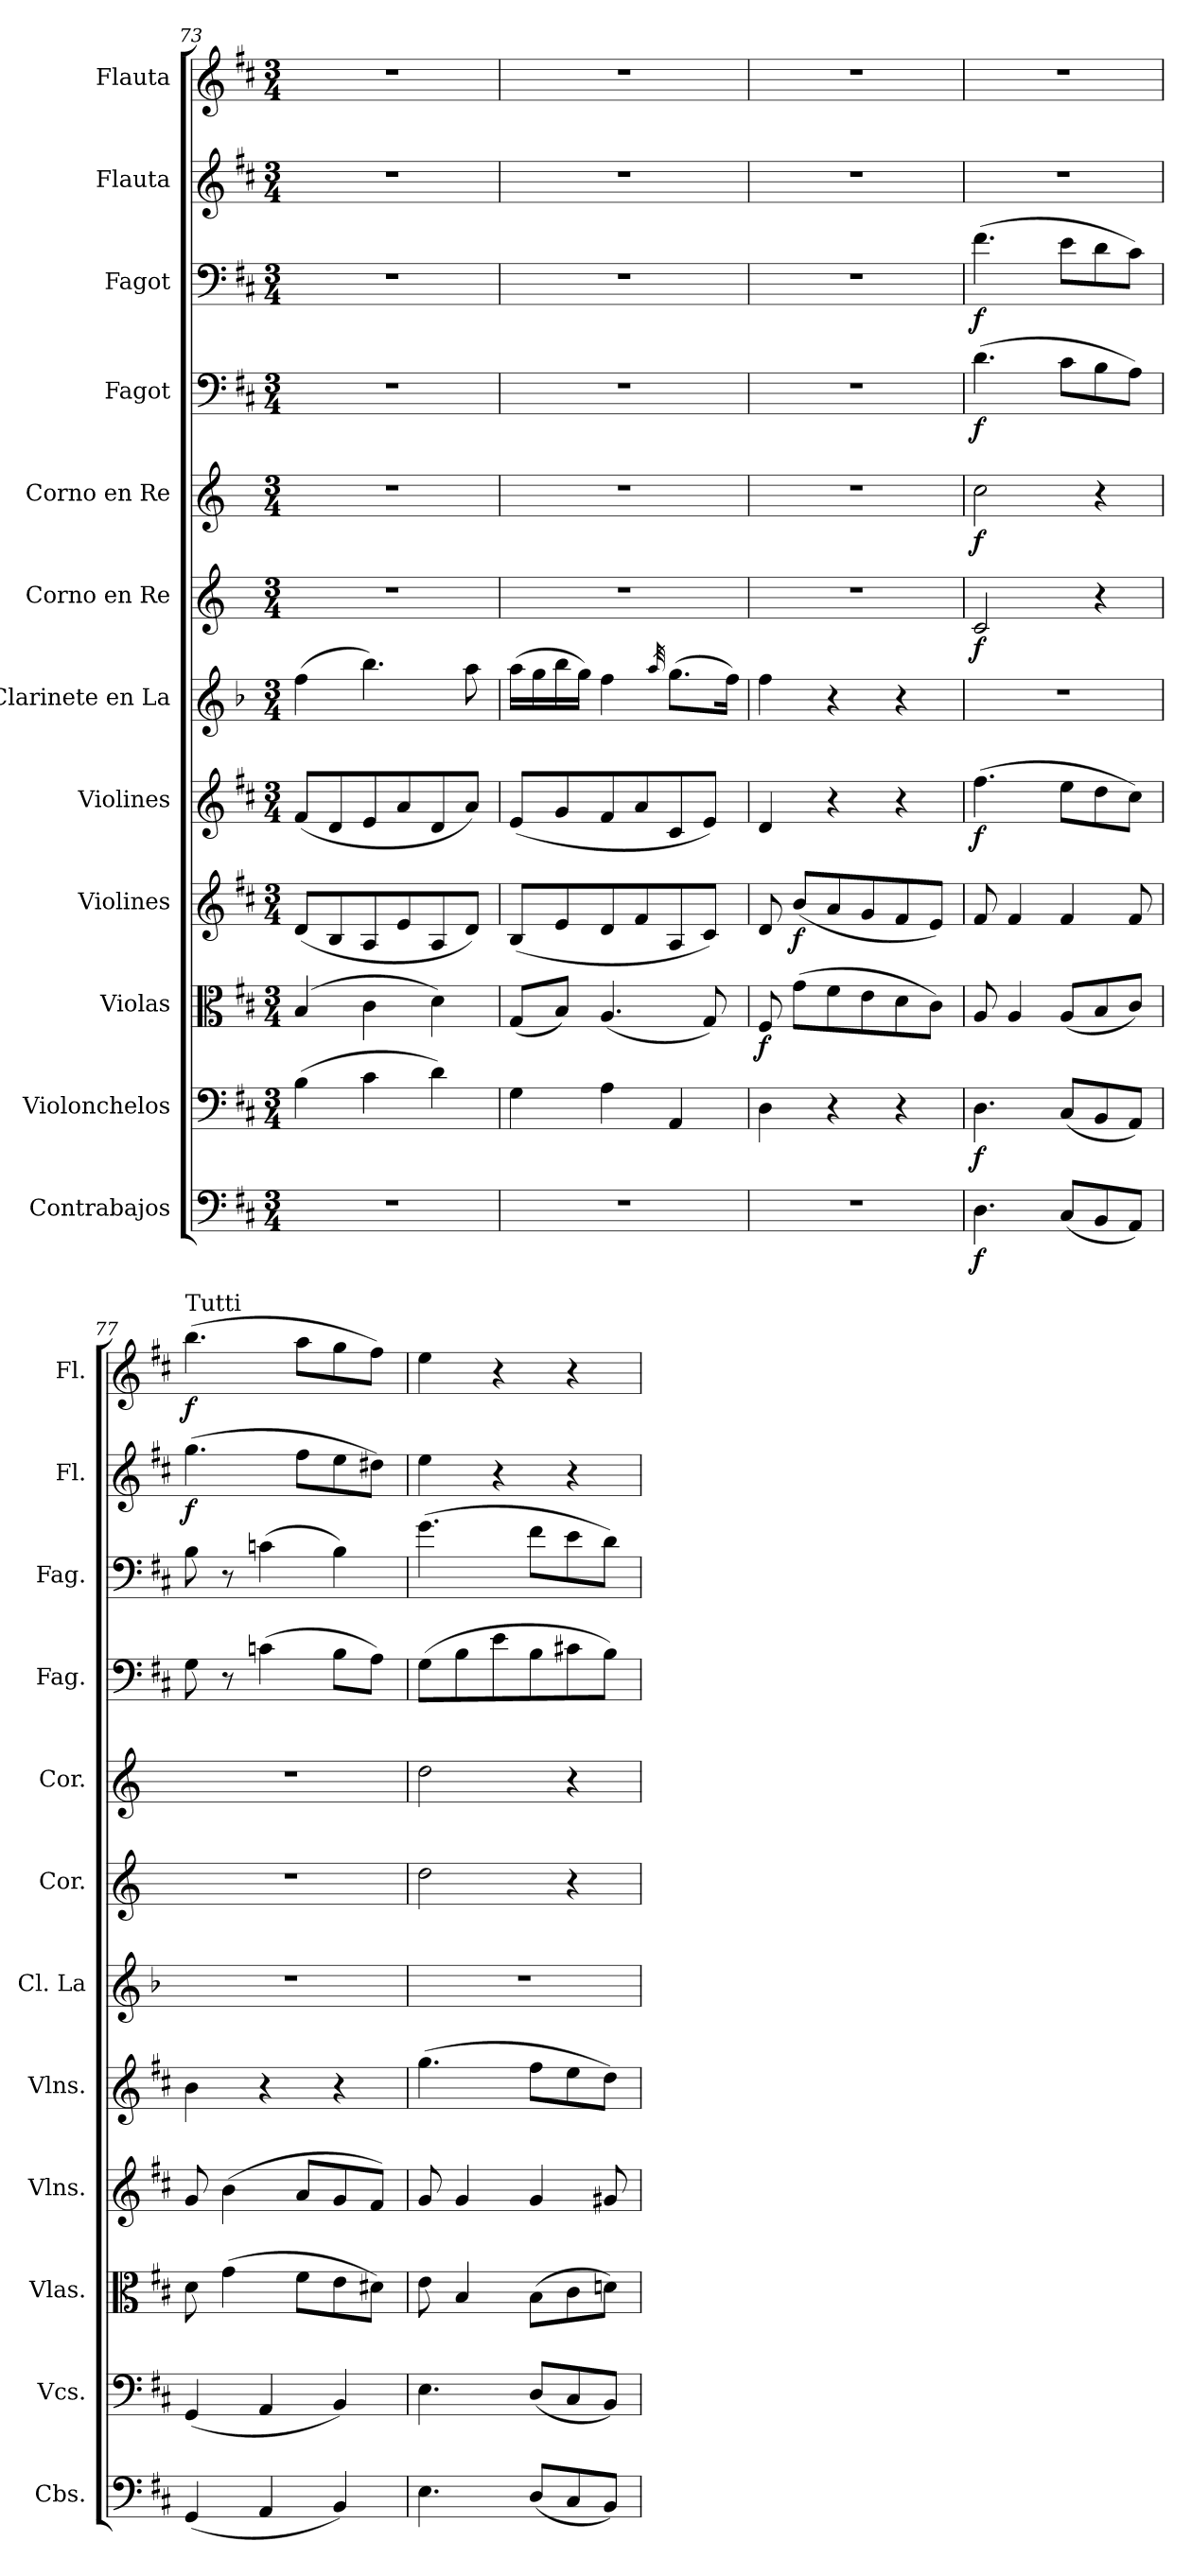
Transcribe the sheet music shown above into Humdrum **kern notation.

**kern	**dynam	**kern	**dynam	**kern	**dynam	**kern	**dynam	**kern	**dynam	**kern	**kern	**dynam	**kern	**dynam	**kern	**dynam	**kern	**dynam	**kern	**dynam	**kern	**dynam
*part12	*part12	*part11	*part11	*part10	*part10	*part9	*part9	*part8	*part8	*part7	*part6	*part6	*part5	*part5	*part4	*part4	*part3	*part3	*part2	*part2	*part1	*part1
*staff12	*staff12	*staff11	*staff11	*staff10	*staff10	*staff9	*staff9	*staff8	*staff8	*staff7	*staff6	*staff6	*staff5	*staff5	*staff4	*staff4	*staff3	*staff3	*staff2	*staff2	*staff1	*staff1
*I"Contrabajos	*	*I"Violonchelos	*	*I"Violas	*	*I"Violines	*	*I"Violines	*	*I"Clarinete en La	*I"Corno en Re	*	*I"Corno en Re	*	*I"Fagot	*	*I"Fagot	*	*I"Flauta	*	*I"Flauta	*
*I'Cbs.	*	*I'Vcs.	*	*I'Vlas.	*	*I'Vlns.	*	*I'Vlns.	*	*I'Cl. La	*I'Cor.	*	*I'Cor.	*	*I'Fag.	*	*I'Fag.	*	*I'Fl.	*	*I'Fl.	*
*clefF4	*	*clefF4	*	*clefC3	*	*clefG2	*	*clefG2	*	*clefG2	*clefG2	*	*clefG2	*	*clefF4	*	*clefF4	*	*clefG2	*	*clefG2	*
*ITrd7c12	*	*	*	*	*	*	*	*	*	*ITrd2c3	*ITrd6c10	*	*ITrd6c10	*	*	*	*	*	*	*	*	*
*k[f#c#]	*	*k[f#c#]	*	*k[f#c#]	*	*k[f#c#]	*	*k[f#c#]	*	*k[f#c#]	*k[f#c#]	*	*k[f#c#]	*	*k[f#c#]	*	*k[f#c#]	*	*k[f#c#]	*	*k[f#c#]	*
*M3/4	*	*M3/4	*	*M3/4	*	*M3/4	*	*M3/4	*	*M3/4	*M3/4	*	*M3/4	*	*M3/4	*	*M3/4	*	*M3/4	*	*M3/4	*
=73	=73	=73	=73	=73	=73	=73	=73	=73	=73	=73	=73	=73	=73	=73	=73	=73	=73	=73	=73	=73	=73	=73
2.r	.	(>4B\	.	(>4B/	.	(<8d/L	.	(<8f#/L	.	(>4dd\	2.r	.	2.r	.	2.r	.	2.r	.	2.r	.	2.r	.
.	.	.	.	.	.	8B/	.	8d/	.	.	.	.	.	.	.	.	.	.	.	.	.	.
.	.	4c#\	.	4c#\	.	8A/	.	8e/	.	4.gg\)	.	.	.	.	.	.	.	.	.	.	.	.
.	.	.	.	.	.	8e/	.	8a/	.	.	.	.	.	.	.	.	.	.	.	.	.	.
.	.	4d\)	.	4d\)	.	8A/	.	8d/	.	.	.	.	.	.	.	.	.	.	.	.	.	.
.	.	.	.	.	.	8d/J)	.	8a/J)	.	8ff#\	.	.	.	.	.	.	.	.	.	.	.	.
=74	=74	=74	=74	=74	=74	=74	=74	=74	=74	=74	=74	=74	=74	=74	=74	=74	=74	=74	=74	=74	=74	=74
2.r	.	4G\	.	(<8G/L	.	(<8B/L	.	(<8e/L	.	(>16ff#\LL	2.r	.	2.r	.	2.r	.	2.r	.	2.r	.	2.r	.
.	.	.	.	.	.	.	.	.	.	16ee\	.	.	.	.	.	.	.	.	.	.	.	.
.	.	.	.	8B/J)	.	8e/	.	8g/	.	16gg\	.	.	.	.	.	.	.	.	.	.	.	.
.	.	.	.	.	.	.	.	.	.	16ee\JJ)	.	.	.	.	.	.	.	.	.	.	.	.
.	.	4A\	.	(<4.A/	.	8d/	.	8f#/	.	4dd\	.	.	.	.	.	.	.	.	.	.	.	.
.	.	.	.	.	.	8f#/	.	8a/	.	.	.	.	.	.	.	.	.	.	.	.	.	.
.	.	.	.	.	.	.	.	.	.	32qff#/	.	.	.	.	.	.	.	.	.	.	.	.
.	.	4AA/	.	.	.	8A/	.	8c#/	.	(>8.ee\L	.	.	.	.	.	.	.	.	.	.	.	.
.	.	.	.	8G/)	.	8c#/J)	.	8e/J)	.	.	.	.	.	.	.	.	.	.	.	.	.	.
.	.	.	.	.	.	.	.	.	.	16dd\Jk)	.	.	.	.	.	.	.	.	.	.	.	.
=75	=75	=75	=75	=75	=75	=75	=75	=75	=75	=75	=75	=75	=75	=75	=75	=75	=75	=75	=75	=75	=75	=75
!	!	!	!	!	!LO:DY:b	!	!	!	!	!	!	!	!	!	!	!	!	!	!	!	!	!
2.r	.	4D\	.	8F#/	f	8d/	.	4d/	.	4dd\	2.r	.	2.r	.	2.r	.	2.r	.	2.r	.	2.r	.
!	!	!	!	!	!	!	!LO:DY:b	!	!	!	!	!	!	!	!	!	!	!	!	!	!	!
.	.	.	.	(>8g\L	.	(<8b/L	f	.	.	.	.	.	.	.	.	.	.	.	.	.	.	.
.	.	4r	.	8f#\	.	8a/	.	4r	.	4r	.	.	.	.	.	.	.	.	.	.	.	.
.	.	.	.	8e\	.	8g/	.	.	.	.	.	.	.	.	.	.	.	.	.	.	.	.
.	.	4r	.	8d\	.	8f#/	.	4r	.	4r	.	.	.	.	.	.	.	.	.	.	.	.
.	.	.	.	8c#\J)	.	8e/J)	.	.	.	.	.	.	.	.	.	.	.	.	.	.	.	.
=76	=76	=76	=76	=76	=76	=76	=76	=76	=76	=76	=76	=76	=76	=76	=76	=76	=76	=76	=76	=76	=76	=76
!	!LO:DY:b	!	!LO:DY:b	!	!	!	!	!	!LO:DY:b	!	!	!LO:DY:b	!	!LO:DY:b	!	!LO:DY:b	!	!LO:DY:b	!	!	!	!
4.DD\	f	4.D\	f	8A/	.	8f#/	.	(>4.ff#\	f	2.r	2D/	f	2d\	f	(>4.d\	f	(>4.f#\	f	2.r	.	2.r	.
.	.	.	.	4A/	.	4f#/	.	.	.	.	.	.	.	.	.	.	.	.	.	.	.	.
(<8CC#/L	.	(<8C#/L	.	(<8A/L	.	4f#/	.	8ee\L	.	.	.	.	.	.	8c#\L	.	8e\L	.	.	.	.	.
8BBB/	.	8BB/	.	8B/	.	.	.	8dd\	.	.	4r	.	4r	.	8B\	.	8d\	.	.	.	.	.
8AAA/J)	.	8AA/J)	.	8c#/J)	.	8f#/	.	8cc#\J)	.	.	.	.	.	.	8A\J)	.	8c#\J)	.	.	.	.	.
=77	=77	=77	=77	=77	=77	=77	=77	=77	=77	=77	=77	=77	=77	=77	=77	=77	=77	=77	=77	=77	=77	=77
!	!	!	!	!	!	!	!	!	!	!	!	!	!	!	!	!	!	!	!	!	!LO:TX:a:t=Tutti	!
!	!	!	!	!	!	!	!	!	!	!	!	!	!	!	!	!	!	!	!	!LO:DY:b	!	!LO:DY:b
(<4GGG/	.	(<4GG/	.	8d\	.	8g/	.	4b\	.	2.r	2.r	.	2.r	.	8G\	.	8B\	.	(>4.gg\	f	(>4.bb\	f
.	.	.	.	(>4g\	.	(>4b\	.	.	.	.	.	.	.	.	8r	.	8r	.	.	.	.	.
4AAA/	.	4AA/	.	.	.	.	.	4r	.	.	.	.	.	.	(>4cn\	.	(>4cn\	.	.	.	.	.
.	.	.	.	8f#\L	.	8a/L	.	.	.	.	.	.	.	.	.	.	.	.	8ff#\L	.	8aa\L	.
4BBB/)	.	4BB/)	.	8e\	.	8g/	.	4r	.	.	.	.	.	.	8B\L	.	4B\)	.	8ee\	.	8gg\	.
.	.	.	.	8d#X\J)	.	8f#/J)	.	.	.	.	.	.	.	.	8A\J)	.	.	.	8dd#X\J)	.	8ff#\J)	.
!!LO:PB:g=z
=78	=78	=78	=78	=78	=78	=78	=78	=78	=78	=78	=78	=78	=78	=78	=78	=78	=78	=78	=78	=78	=78	=78
4.EE\	.	4.E\	.	8e\	.	8g/	.	(>4.gg\	.	2.r	2e\	.	2e\	.	(>8G\L	.	(>4.g\	.	4ee\	.	4ee\	.
.	.	.	.	4B/	.	4g/	.	.	.	.	.	.	.	.	8B\	.	.	.	.	.	.	.
.	.	.	.	.	.	.	.	.	.	.	.	.	.	.	8e\	.	.	.	4r	.	4r	.
(<8DD/L	.	(<8D/L	.	(>8B\L	.	4g/	.	8ff#\L	.	.	.	.	.	.	8B\	.	8f#\L	.	.	.	.	.
8CC#/	.	8C#/	.	8c#\	.	.	.	8ee\	.	.	4r	.	4r	.	8c#X\	.	8e\	.	4r	.	4r	.
8BBB/J)	.	8BB/J)	.	8dn\J)	.	8g#X/	.	8dd\J)	.	.	.	.	.	.	8B\J)	.	8d\J)	.	.	.	.	.
=	=	=	=	=	=	=	=	=	=	=	=	=	=	=	=	=	=	=	=	=	=	=
*-	*-	*-	*-	*-	*-	*-	*-	*-	*-	*-	*-	*-	*-	*-	*-	*-	*-	*-	*-	*-	*-	*-
